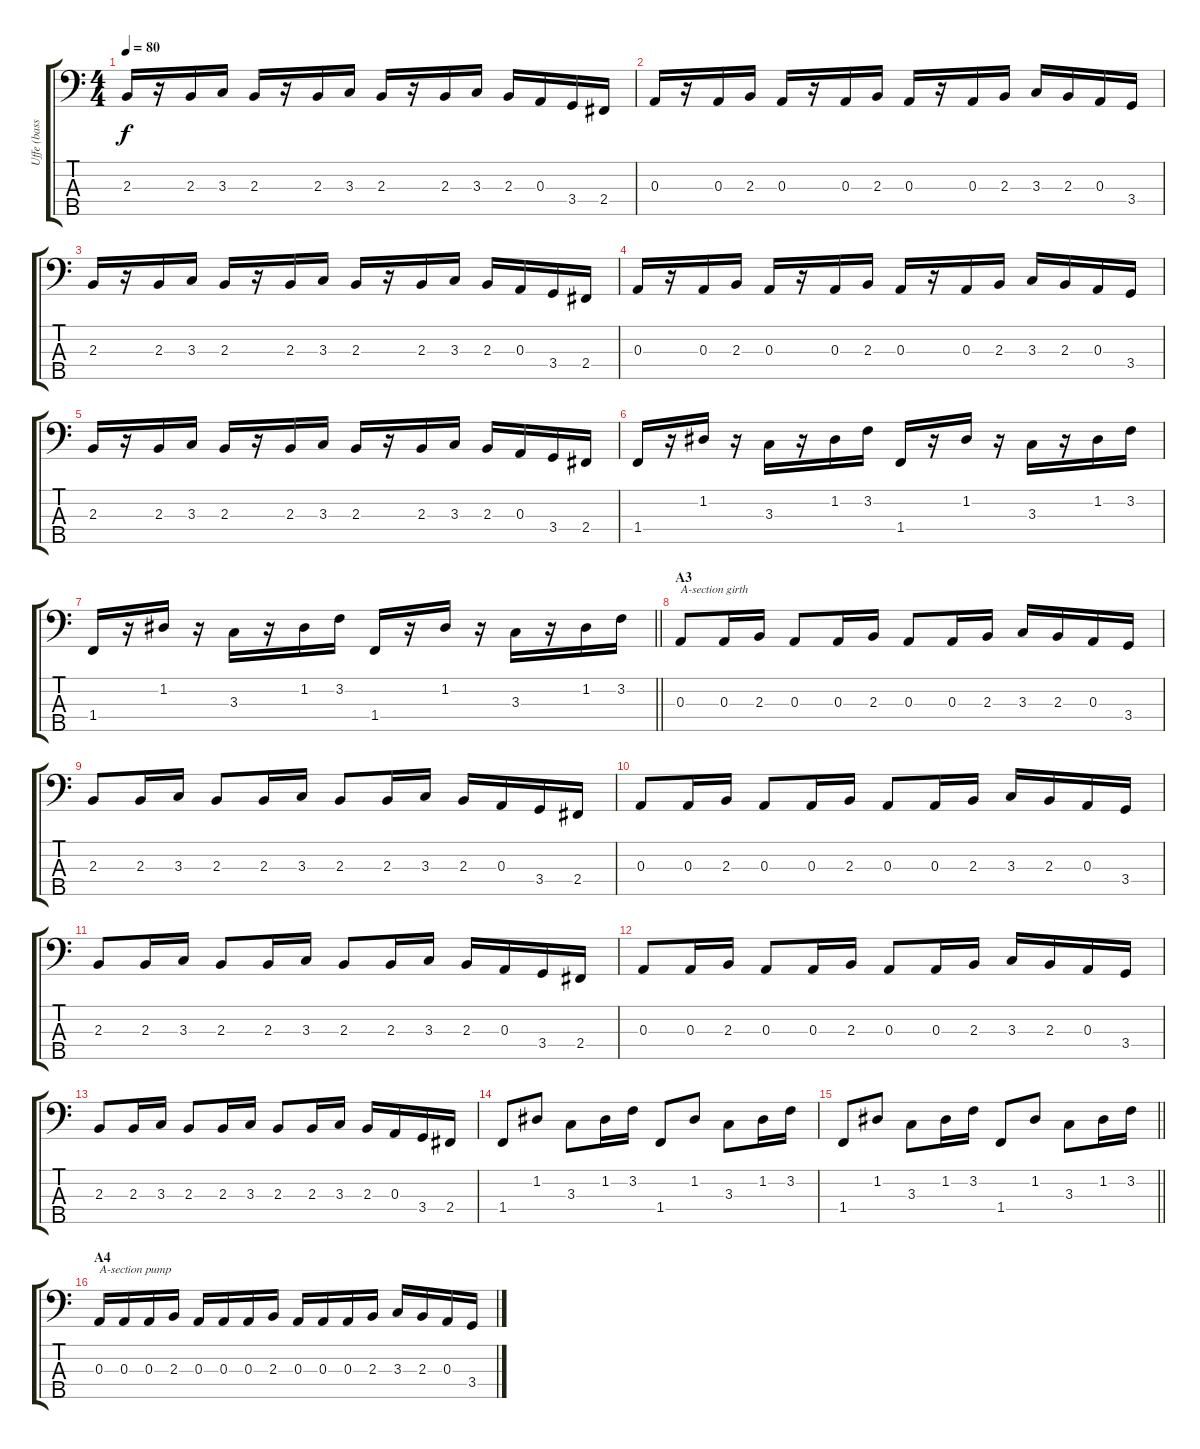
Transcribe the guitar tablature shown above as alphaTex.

\track ("Uffe (bass)" "Uffe (bass") {instrument electricbasspick}
\staff {score tabs}
\tuning (G2 D2 A1 E1 B0) {hide}
\ts (4 4)
\tempo 80
\clef f4
\ks c
2.3.16{dy f} r.16 2.3.16 3.3.16 2.3.16 r.16 2.3.16 3.3.16 2.3.16 r.16 2.3.16 3.3.16 2.3.16 0.3.16 3.4.16 2.4.16 |
0.3.16 r.16 0.3.16 2.3.16 0.3.16 r.16 0.3.16 2.3.16 0.3.16 r.16 0.3.16 2.3.16 3.3.16 2.3.16 0.3.16 3.4.16 |
2.3.16 r.16 2.3.16 3.3.16 2.3.16 r.16 2.3.16 3.3.16 2.3.16 r.16 2.3.16 3.3.16 2.3.16 0.3.16 3.4.16 2.4.16 |
0.3.16 r.16 0.3.16 2.3.16 0.3.16 r.16 0.3.16 2.3.16 0.3.16 r.16 0.3.16 2.3.16 3.3.16 2.3.16 0.3.16 3.4.16 |
2.3.16 r.16 2.3.16 3.3.16 2.3.16 r.16 2.3.16 3.3.16 2.3.16 r.16 2.3.16 3.3.16 2.3.16 0.3.16 3.4.16 2.4.16 |
1.4.16 r.16 1.2.16 r.16 3.3.16 r.16 1.2.16 3.2.16 1.4.16 r.16 1.2.16 r.16 3.3.16 r.16 1.2.16 3.2.16 |
\barLineRight lightlight
1.4.16 r.16 1.2.16 r.16 3.3.16 r.16 1.2.16 3.2.16 1.4.16 r.16 1.2.16 r.16 3.3.16 r.16 1.2.16 3.2.16 |
\section ("" "A3")
0.3.8{txt "A-section girth"} 0.3.16 2.3.16 0.3.8 0.3.16 2.3.16 0.3.8 0.3.16 2.3.16 3.3.16 2.3.16 0.3.16 3.4.16 |
2.3.8 2.3.16 3.3.16 2.3.8 2.3.16 3.3.16 2.3.8 2.3.16 3.3.16 2.3.16 0.3.16 3.4.16 2.4.16 |
0.3.8 0.3.16 2.3.16 0.3.8 0.3.16 2.3.16 0.3.8 0.3.16 2.3.16 3.3.16 2.3.16 0.3.16 3.4.16 |
2.3.8 2.3.16 3.3.16 2.3.8 2.3.16 3.3.16 2.3.8 2.3.16 3.3.16 2.3.16 0.3.16 3.4.16 2.4.16 |
0.3.8 0.3.16 2.3.16 0.3.8 0.3.16 2.3.16 0.3.8 0.3.16 2.3.16 3.3.16 2.3.16 0.3.16 3.4.16 |
2.3.8 2.3.16 3.3.16 2.3.8 2.3.16 3.3.16 2.3.8 2.3.16 3.3.16 2.3.16 0.3.16 3.4.16 2.4.16 |
1.4.8 1.2.8 3.3.8 1.2.16 3.2.16 1.4.8 1.2.8 3.3.8 1.2.16 3.2.16 |
\barLineRight lightlight
1.4.8 1.2.8 3.3.8 1.2.16 3.2.16 1.4.8 1.2.8 3.3.8 1.2.16 3.2.16 |
\section ("" "A4")
0.3.16{txt "A-section pump"} 0.3.16 0.3.16 2.3.16 0.3.16 0.3.16 0.3.16 2.3.16 0.3.16 0.3.16 0.3.16 2.3.16 3.3.16 2.3.16 0.3.16 3.4.16
